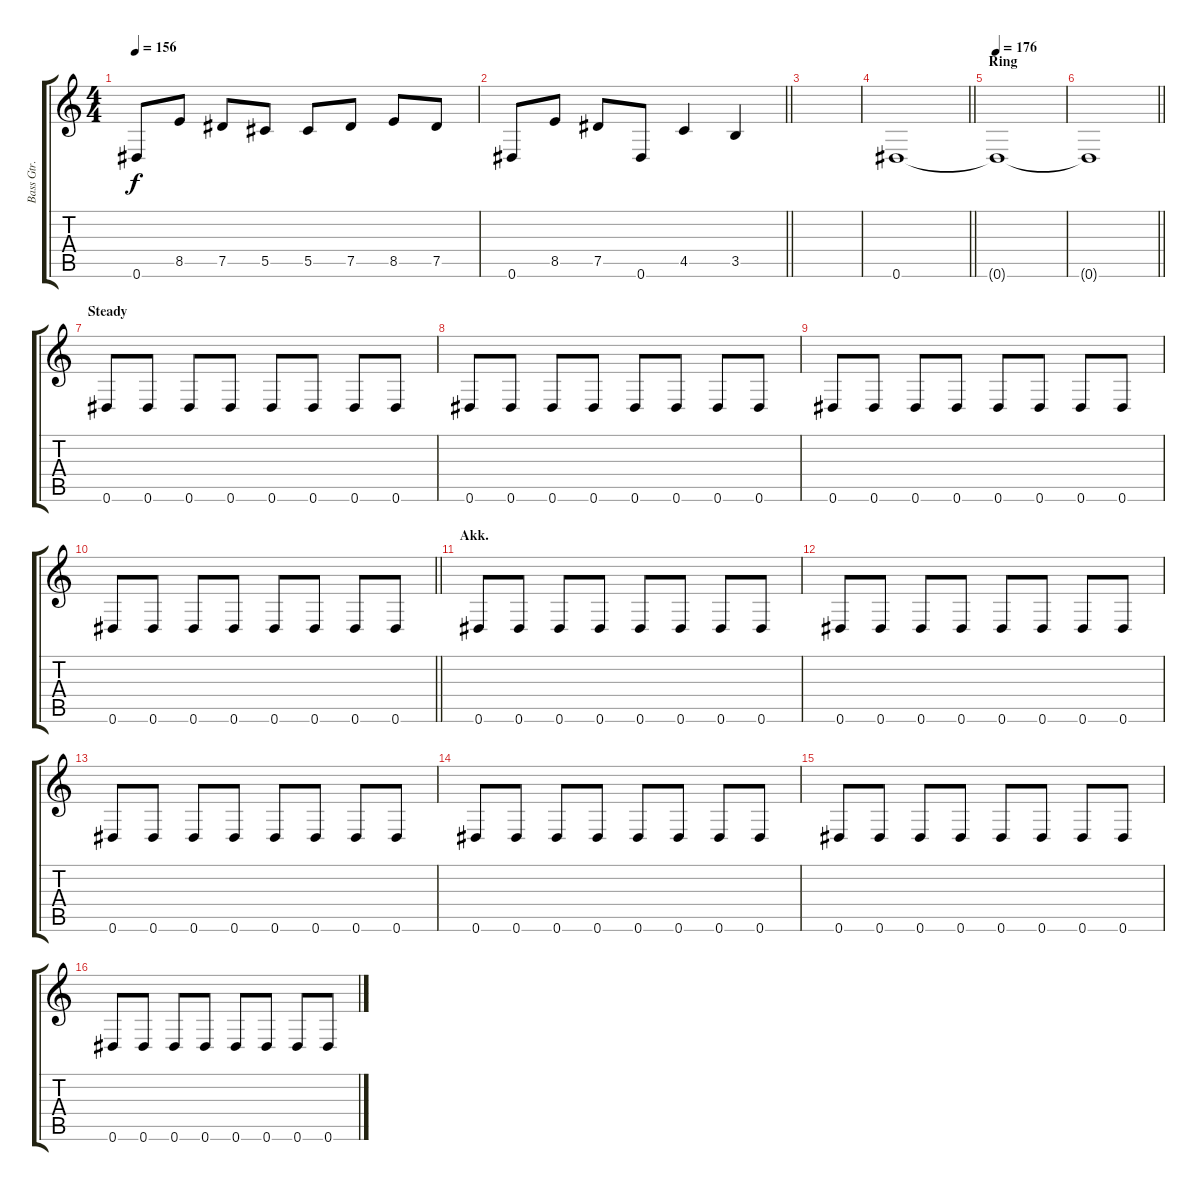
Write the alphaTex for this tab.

\track ("Bass Gtr." "Bass Gtr.") {instrument electricbassfinger}
\staff {score tabs}
\tuning (Eb4 Bb3 Gb3 Db3 Ab2 Eb2) {hide}
\ts (4 4)
\tempo 156
\clef g2
\ks c
0.6.8{dy f} 8.5.8 7.5.8 5.5.8 5.5.8 7.5.8 8.5.8 7.5.8 |
\barLineRight lightlight
0.6.8 8.5.8 7.5.8 0.6.8 4.5.4 3.5.4 |
|
\barLineRight lightlight
0.6.1 |
\section ("" "Ring")
\tempo 176
0.6{t}.1 |
\barLineRight lightlight
0.6{t}.1 |
\section ("" "Steady")
0.6.8 0.6.8 0.6.8 0.6.8 0.6.8 0.6.8 0.6.8 0.6.8 |
0.6.8 0.6.8 0.6.8 0.6.8 0.6.8 0.6.8 0.6.8 0.6.8 |
0.6.8 0.6.8 0.6.8 0.6.8 0.6.8 0.6.8 0.6.8 0.6.8 |
\barLineRight lightlight
0.6.8 0.6.8 0.6.8 0.6.8 0.6.8 0.6.8 0.6.8 0.6.8 |
\section ("" "Akk.")
0.6.8 0.6.8 0.6.8 0.6.8 0.6.8 0.6.8 0.6.8 0.6.8 |
0.6.8 0.6.8 0.6.8 0.6.8 0.6.8 0.6.8 0.6.8 0.6.8 |
0.6.8 0.6.8 0.6.8 0.6.8 0.6.8 0.6.8 0.6.8 0.6.8 |
0.6.8 0.6.8 0.6.8 0.6.8 0.6.8 0.6.8 0.6.8 0.6.8 |
0.6.8 0.6.8 0.6.8 0.6.8 0.6.8 0.6.8 0.6.8 0.6.8 |
0.6.8 0.6.8 0.6.8 0.6.8 0.6.8 0.6.8 0.6.8 0.6.8
